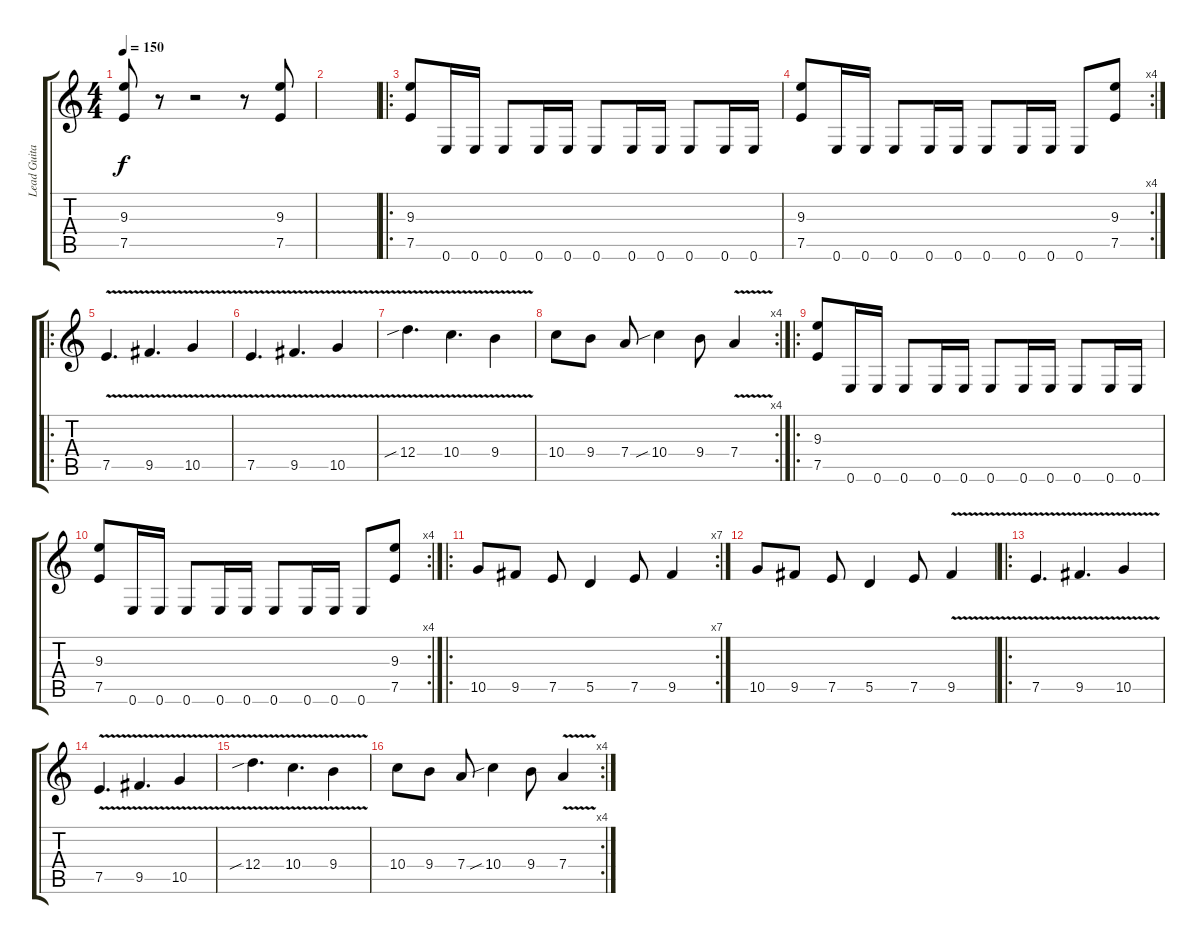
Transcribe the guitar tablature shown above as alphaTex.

\track ("Lead Guitar" "Lead Guita") {instrument distortionguitar}
\staff {score tabs}
\tuning (E4 B3 G3 D3 A2 E2) {hide}
\ts (4 4)
\tempo 150
\clef g2
\ks c
(9.3 7.5).8{dy f} r.8 r.2 r.8 (9.3 7.5).8 |
|
\ro
(9.3 7.5).8 0.6.16 0.6.16 0.6.8 0.6.16 0.6.16 0.6.8 0.6.16 0.6.16 0.6.8 0.6.16 0.6.16 |
\rc 4
(9.3 7.5).8 0.6.16 0.6.16 0.6.8 0.6.16 0.6.16 0.6.8 0.6.16 0.6.16 0.6.8 (9.3 7.5).8 |
\ro
7.5{v}.4{d} 9.5{v}.4{d} 10.5{v}.4 |
7.5{v}.4{d} 9.5{v}.4{d} 10.5{v}.4 |
12.4{v sib}.4{d} 10.4{v}.4{d} 9.4{v}.4 |
\rc 4
10.4.8 9.4.8 7.4.8 10.4{sib}.4 9.4.8 7.4{v}.4 |
\ro
(9.3 7.5).8 0.6.16 0.6.16 0.6.8 0.6.16 0.6.16 0.6.8 0.6.16 0.6.16 0.6.8 0.6.16 0.6.16 |
\rc 4
(9.3 7.5).8 0.6.16 0.6.16 0.6.8 0.6.16 0.6.16 0.6.8 0.6.16 0.6.16 0.6.8 (9.3 7.5).8 |
\ro
\rc 7
10.5.8 9.5.8 7.5.8 5.5.4 7.5.8 9.5.4 |
10.5.8 9.5.8 7.5.8 5.5.4 7.5.8 9.5{v}.4 |
\ro
7.5{v}.4{d} 9.5{v}.4{d} 10.5{v}.4 |
7.5{v}.4{d} 9.5{v}.4{d} 10.5{v}.4 |
12.4{v sib}.4{d} 10.4{v}.4{d} 9.4{v}.4 |
\rc 4
10.4.8 9.4.8 7.4.8 10.4{sib}.4 9.4.8 7.4{v}.4
